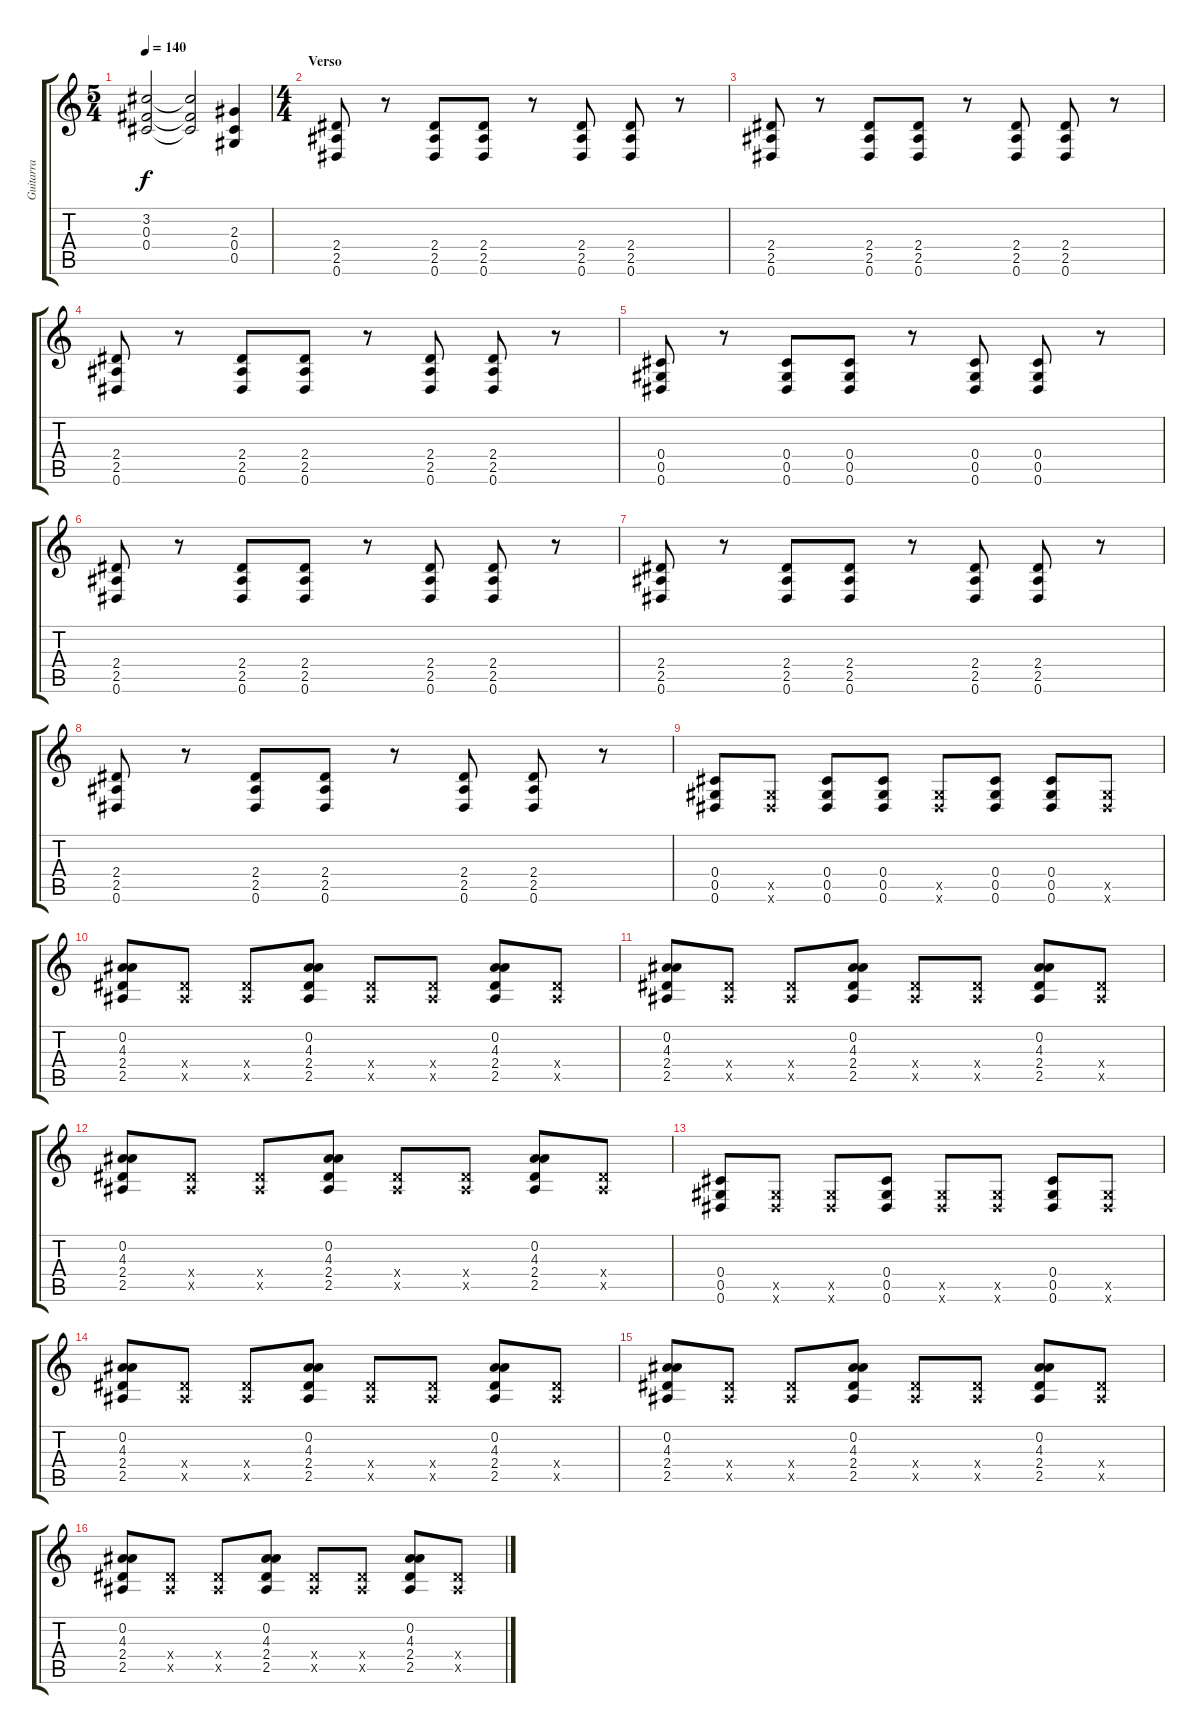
\track ("Guitarra" "Guitarra") {instrument distortionguitar}
\staff {score tabs}
\tuning (Eb4 Bb3 Gb3 Db3 Ab2 Eb2) {hide}
\ts (5 4)
\tempo 140
\clef g2
\ks c
(3.2 0.3 0.4).2{dy f} (3.2{t} 0.3{t} 0.4{t}).2 (2.3 0.4 0.5).4 |
\ts (4 4)
\section ("" "Verso")
(2.4 2.5 0.6).8 r.8 (2.4 2.5 0.6).8 (2.4 2.5 0.6).8 r.8 (2.4 2.5 0.6).8 (2.4 2.5 0.6).8 r.8 |
(2.4 2.5 0.6).8 r.8 (2.4 2.5 0.6).8 (2.4 2.5 0.6).8 r.8 (2.4 2.5 0.6).8 (2.4 2.5 0.6).8 r.8 |
(2.4 2.5 0.6).8 r.8 (2.4 2.5 0.6).8 (2.4 2.5 0.6).8 r.8 (2.4 2.5 0.6).8 (2.4 2.5 0.6).8 r.8 |
(0.4 0.5 0.6).8 r.8 (0.4 0.5 0.6).8 (0.4 0.5 0.6).8 r.8 (0.4 0.5 0.6).8 (0.4 0.5 0.6).8 r.8 |
(2.4 2.5 0.6).8 r.8 (2.4 2.5 0.6).8 (2.4 2.5 0.6).8 r.8 (2.4 2.5 0.6).8 (2.4 2.5 0.6).8 r.8 |
(2.4 2.5 0.6).8 r.8 (2.4 2.5 0.6).8 (2.4 2.5 0.6).8 r.8 (2.4 2.5 0.6).8 (2.4 2.5 0.6).8 r.8 |
(2.4 2.5 0.6).8 r.8 (2.4 2.5 0.6).8 (2.4 2.5 0.6).8 r.8 (2.4 2.5 0.6).8 (2.4 2.5 0.6).8 r.8 |
(0.4 0.5 0.6).8 (0.5{x} 0.6{x}).8 (0.4 0.5 0.6).8 (0.4 0.5 0.6).8 (0.5{x} 0.6{x}).8 (0.4 0.5 0.6).8 (0.4 0.5 0.6).8 (0.5{x} 0.6{x}).8 |
(0.2 4.3 2.4 2.5).8 (2.4{x} 2.5{x}).8 (2.4{x} 2.5{x}).8 (0.2 4.3 2.4 2.5).8 (2.4{x} 2.5{x}).8 (2.4{x} 2.5{x}).8 (0.2 4.3 2.4 2.5).8 (2.4{x} 2.5{x}).8 |
(0.2 4.3 2.4 2.5).8 (2.4{x} 2.5{x}).8 (2.4{x} 2.5{x}).8 (0.2 4.3 2.4 2.5).8 (2.4{x} 2.5{x}).8 (2.4{x} 2.5{x}).8 (0.2 4.3 2.4 2.5).8 (2.4{x} 2.5{x}).8 |
(0.2 4.3 2.4 2.5).8 (2.4{x} 2.5{x}).8 (2.4{x} 2.5{x}).8 (0.2 4.3 2.4 2.5).8 (2.4{x} 2.5{x}).8 (2.4{x} 2.5{x}).8 (0.2 4.3 2.4 2.5).8 (2.4{x} 2.5{x}).8 |
(0.4 0.5 0.6).8 (0.5{x} 0.6{x}).8 (0.5{x} 0.6{x}).8 (0.4 0.5 0.6).8 (0.5{x} 0.6{x}).8 (0.5{x} 0.6{x}).8 (0.4 0.5 0.6).8 (0.5{x} 0.6{x}).8 |
(0.2 4.3 2.4 2.5).8 (2.4{x} 2.5{x}).8 (2.4{x} 2.5{x}).8 (0.2 4.3 2.4 2.5).8 (2.4{x} 2.5{x}).8 (2.4{x} 2.5{x}).8 (0.2 4.3 2.4 2.5).8 (2.4{x} 2.5{x}).8 |
(0.2 4.3 2.4 2.5).8 (2.4{x} 2.5{x}).8 (2.4{x} 2.5{x}).8 (0.2 4.3 2.4 2.5).8 (2.4{x} 2.5{x}).8 (2.4{x} 2.5{x}).8 (0.2 4.3 2.4 2.5).8 (2.4{x} 2.5{x}).8 |
(0.2 4.3 2.4 2.5).8 (2.4{x} 2.5{x}).8 (2.4{x} 2.5{x}).8 (0.2 4.3 2.4 2.5).8 (2.4{x} 2.5{x}).8 (2.4{x} 2.5{x}).8 (0.2 4.3 2.4 2.5).8 (2.4{x} 2.5{x}).8
